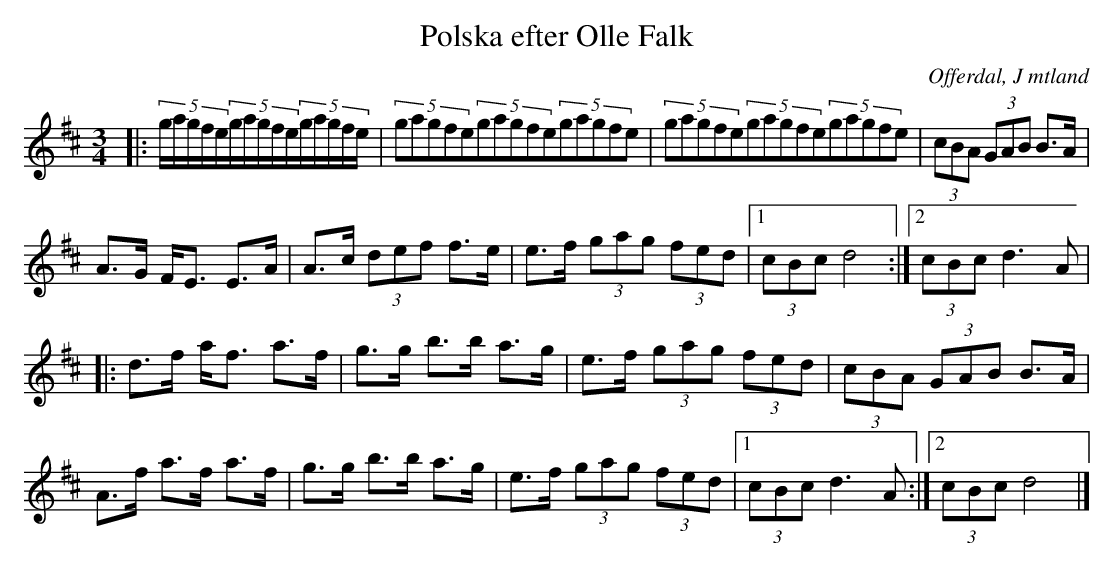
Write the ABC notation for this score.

X:1
T:Polska efter Olle Falk
O:Offerdal, J mtland
M:3/4
L:2/8
K:D
|: (5g/a/g/f/e/(5g/a/g/f/e/(5g/a/g/f/e/ | (5gagfe(5gagfe(5gagfe | (5gagfe(5gagfe(5gagfe | (3cBA (3GAB B>A |
A>G F<E E>A | A>c (3def f>e | e>f (3gag (3fed |1 (3cBc d4 :|2 (3cBc d3 A |
|:d>f a<f a>f | g>g b>b a>g | e>f (3gag (3fed | (3cBA (3GAB B>A |
A>f a>f a>f | g>g b>b a>g | e>f (3gag (3fed |1 (3cBc d3 A :|2 (3cBc d4 |]
